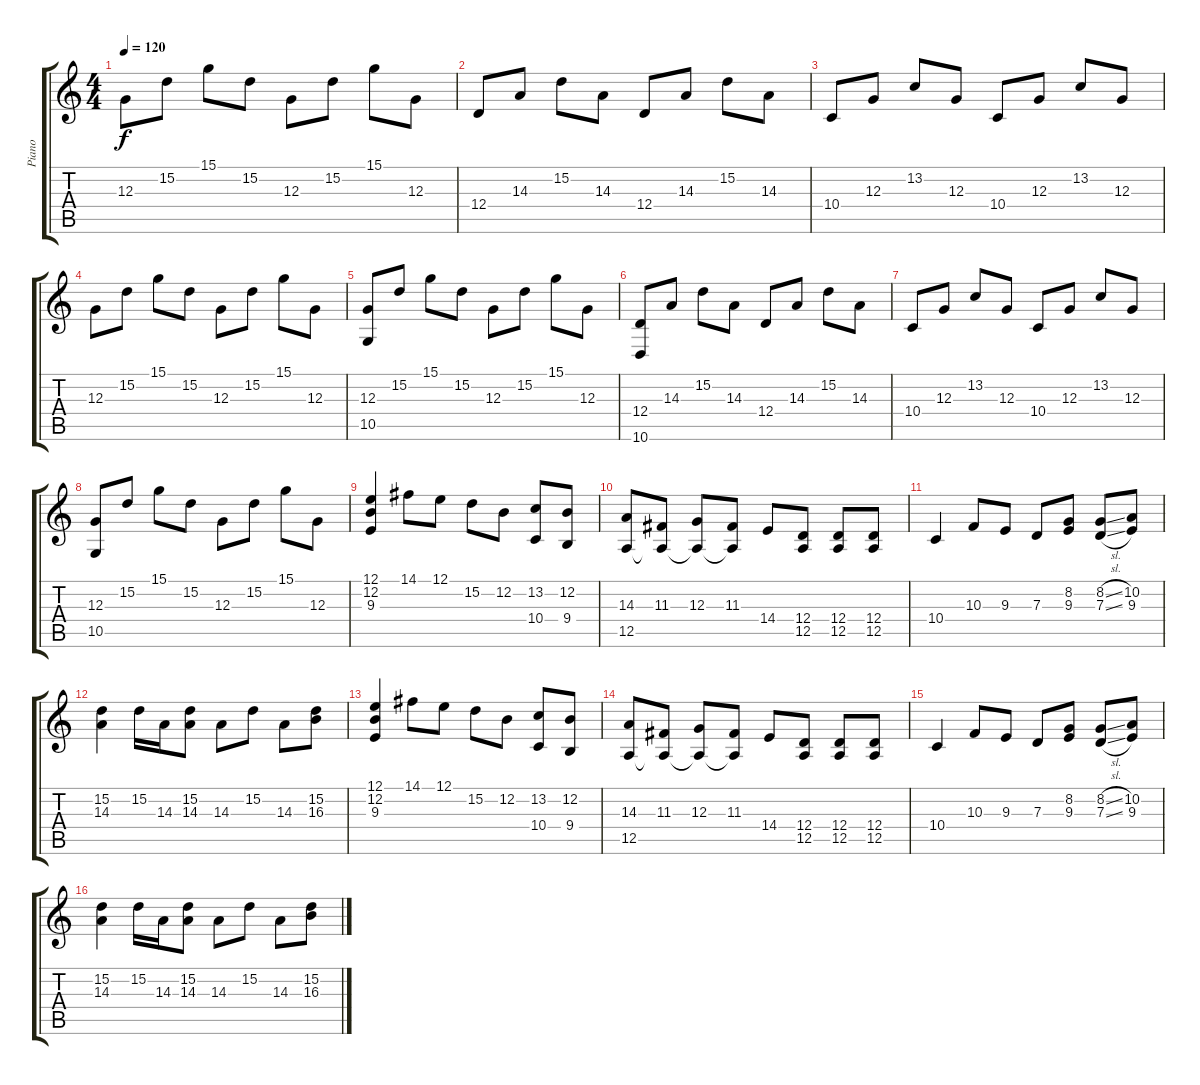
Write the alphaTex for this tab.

\track ("Piano" "Piano") {instrument electricgrandpiano}
\staff {score tabs}
\tuning (E4 B3 G3 D3 A2 E2) {hide}
\ts (4 4)
\tempo 120
\clef g2
\ks c
12.3.8{dy f instrument electricgrandpiano} 15.2.8 15.1.8 15.2.8 12.3.8 15.2.8 15.1.8 12.3.8 |
12.4.8 14.3.8 15.2.8 14.3.8 12.4.8 14.3.8 15.2.8 14.3.8 |
10.4.8 12.3.8 13.2.8 12.3.8 10.4.8 12.3.8 13.2.8 12.3.8 |
12.3.8 15.2.8 15.1.8 15.2.8 12.3.8 15.2.8 15.1.8 12.3.8 |
(12.3 10.5).8 15.2.8 15.1.8 15.2.8 12.3.8 15.2.8 15.1.8 12.3.8 |
(12.4 10.6).8 14.3.8 15.2.8 14.3.8 12.4.8 14.3.8 15.2.8 14.3.8 |
10.4.8 12.3.8 13.2.8 12.3.8 10.4.8 12.3.8 13.2.8 12.3.8 |
(12.3 10.5).8 15.2.8 15.1.8 15.2.8 12.3.8 15.2.8 15.1.8 12.3.8 |
(12.1 12.2 9.3).4 14.1.8 12.1.8 15.2.8 12.2.8 (13.2 10.4).8 (12.2 9.4).8 |
(14.3 12.5).8 (11.3 12.5{t}).8 (12.3 12.5{t}).8 (11.3 12.5{t}).8 14.4.8 (12.4 12.5).8 (12.4 12.5).8 (12.4 12.5).8 |
10.4.4 10.3.8 9.3.8 7.3.8 (8.2 9.3).8 (8.2{sl} 7.3{sl}).8 (10.2 9.3).8 |
(15.2 14.3).4 15.2.16 14.3.16 (15.2 14.3).8 14.3.8 15.2.8 14.3.8 (15.2 16.3).8 |
(12.1 12.2 9.3).4 14.1.8 12.1.8 15.2.8 12.2.8 (13.2 10.4).8 (12.2 9.4).8 |
(14.3 12.5).8 (11.3 12.5{t}).8 (12.3 12.5{t}).8 (11.3 12.5{t}).8 14.4.8 (12.4 12.5).8 (12.4 12.5).8 (12.4 12.5).8 |
10.4.4 10.3.8 9.3.8 7.3.8 (8.2 9.3).8 (8.2{sl} 7.3{sl}).8 (10.2 9.3).8 |
(15.2 14.3).4 15.2.16 14.3.16 (15.2 14.3).8 14.3.8 15.2.8 14.3.8 (15.2 16.3).8
